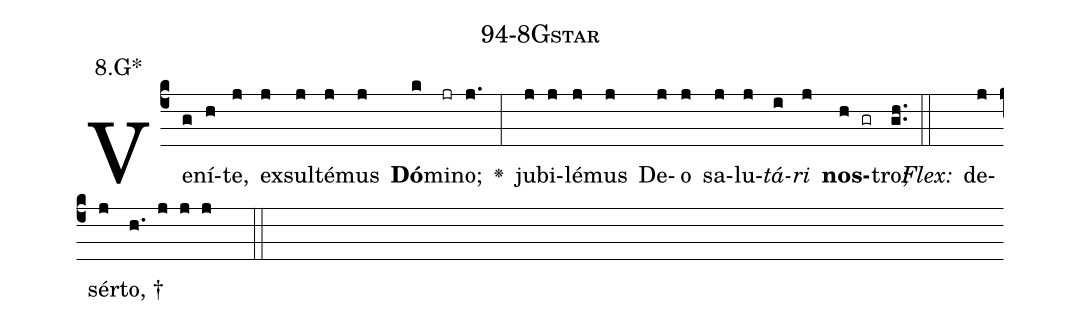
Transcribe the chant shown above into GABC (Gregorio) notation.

name: 94-8Gstar;
annotation: 8.G*;
%%
(c4)Ve(g)ní(h)te,(j) ex(j)sul(j)té(j)mus(j) <b>Dó</b>(k)mi(jr)no;(j.) <v>\greheightstar</v>(:) ju(j)bi(j)lé(j)mus(j) De(j)o(j) sa(j)lu(j)<i>tá</i>(i)<i>ri</i>(j) <b>nos</b>(h gr)tro;(gh..) (::)
<i>Flex:</i>()  de(j)sér(j)to, †(h. j j j  ::)

%E(j) u(j) o(i) u(j) a(h) e.(gh..) (::)
